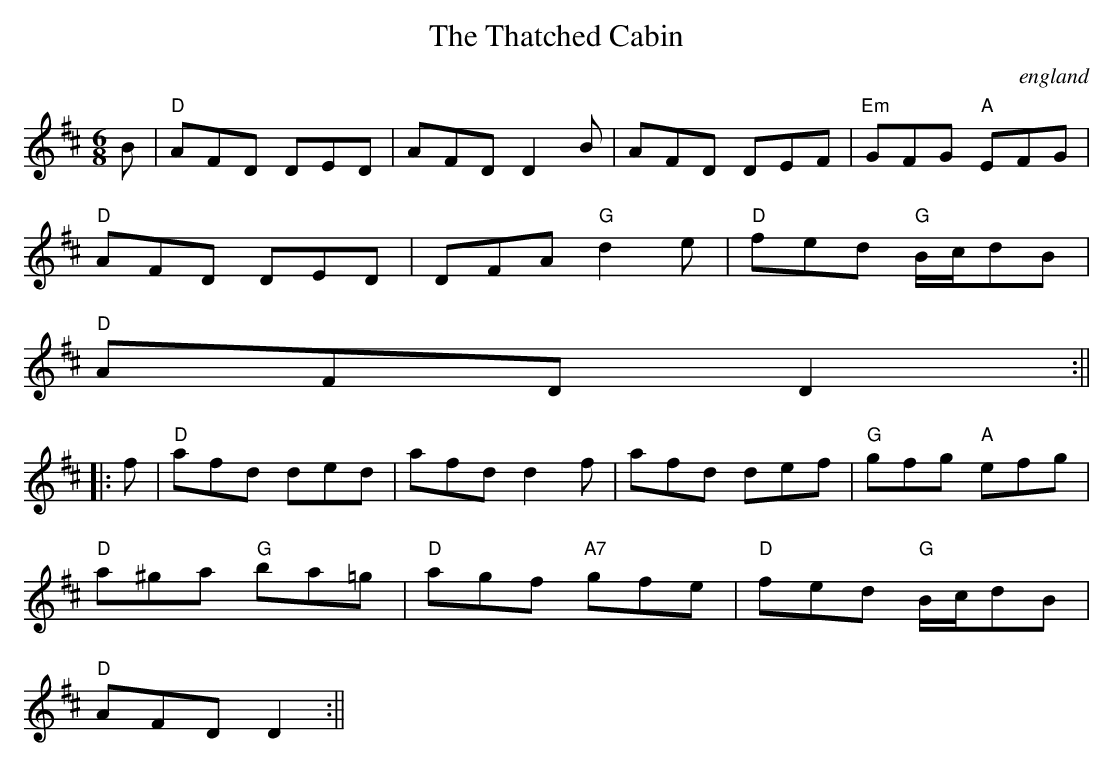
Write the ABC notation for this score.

X:1
T:The Thatched Cabin
O:england
M:6/8
L:1/8
K:D
B | "D" AFD DED | AFD D2 B | AFD DEF | "Em" GFG "A" EFG |
"D" AFD DED | DFA "G" d2 e | "D" fed "G" B/c/dB |
"D" AFD D2 :||
||: f | "D" afd ded | afd d2 f | afd def | "G" gfg "A" efg |
"D" a^ga "G" ba=g | "D" agf "A7" gfe | "D" fed "G" B/c/dB |
"D"AFD D2 :||
